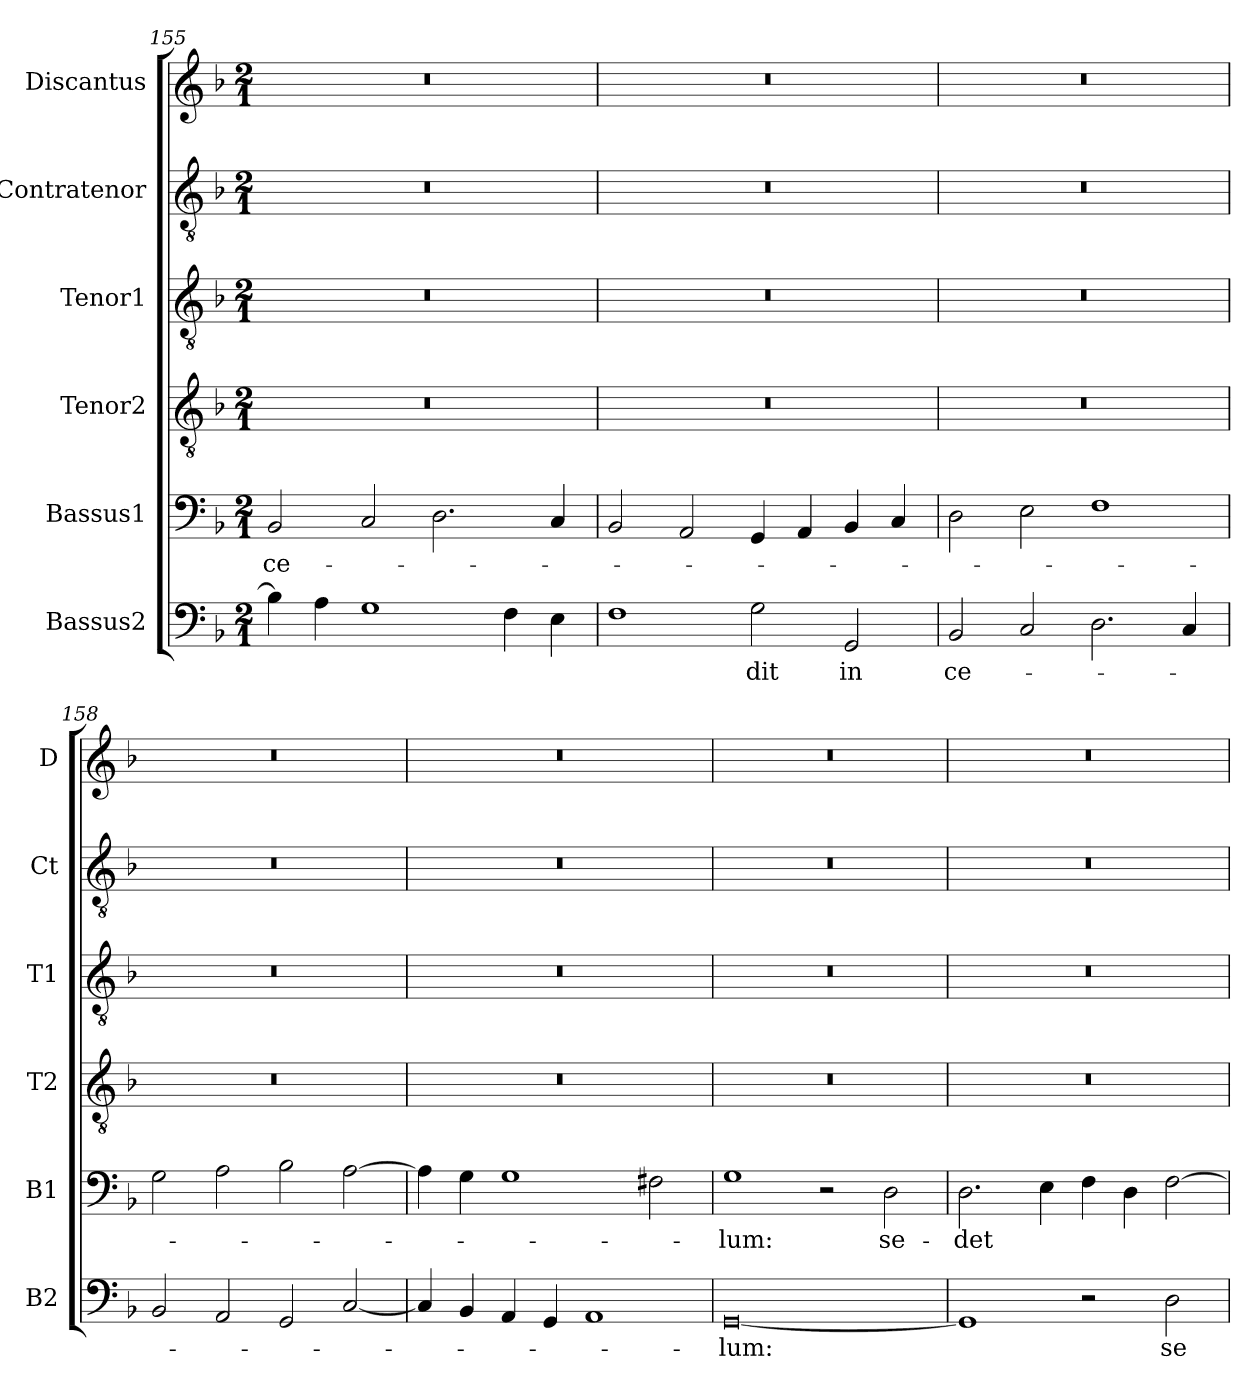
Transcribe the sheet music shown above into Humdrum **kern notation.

**kern	**text	**kern	**text	**kern	**kern	**kern	**kern
*part6	*part6	*part5	*part5	*part4	*part3	*part2	*part1
*staff6	*staff6	*staff5	*staff5	*staff4	*staff3	*staff2	*staff1
*I"Bassus2	*	*I"Bassus1	*	*I"Tenor2	*I"Tenor1	*I"Contratenor	*I"Discantus
*I'B2	*	*I'B1	*	*I'T2	*I'T1	*I'Ct	*I'D
*clefF4	*	*clefF4	*	*clefGv2	*clefGv2	*clefGv2	*clefG2
*k[b-]	*	*k[b-]	*	*k[b-]	*k[b-]	*k[b-]	*k[b-]
*M2/1	*	*M2/1	*	*M2/1	*M2/1	*M2/1	*M2/1
=155	=155	=155	=155	=155	=155	=155	=155
4B-\]	.	2BB-/	ce-	0r	0r	0r	0r
4A\	.	.	.	.	.	.	.
1G	.	2C/	.	.	.	.	.
.	.	2.D\	.	.	.	.	.
4F\	.	.	.	.	.	.	.
4E\	.	4C/	.	.	.	.	.
=156	=156	=156	=156	=156	=156	=156	=156
1F	.	2BB-/	.	0r	0r	0r	0r
.	.	2AA/	.	.	.	.	.
2G\	-dit	4GG/	.	.	.	.	.
.	.	4AA/	.	.	.	.	.
2GG/	in	4BB-/	.	.	.	.	.
.	.	4C/	.	.	.	.	.
=157	=157	=157	=157	=157	=157	=157	=157
2BB-/	ce-	2D\	.	0r	0r	0r	0r
2C/	.	2E\	.	.	.	.	.
2.D\	.	1F	.	.	.	.	.
4C/	.	.	.	.	.	.	.
=158	=158	=158	=158	=158	=158	=158	=158
2BB-/	.	2G\	.	0r	0r	0r	0r
2AA/	.	2A\	.	.	.	.	.
2GG/	.	2B-\	.	.	.	.	.
[2C/	.	[2A\	.	.	.	.	.
=159	=159	=159	=159	=159	=159	=159	=159
4C/]	.	4A\]	.	0r	0r	0r	0r
4BB-/	.	4G\	.	.	.	.	.
4AA/	.	1G	.	.	.	.	.
4GG/	.	.	.	.	.	.	.
1AA	.	.	.	.	.	.	.
.	.	2F#X\	.	.	.	.	.
=160	=160	=160	=160	=160	=160	=160	=160
[0GG	-lum:	1G	-lum:	0r	0r	0r	0r
.	.	2r	.	.	.	.	.
.	.	2D\	se-	.	.	.	.
=161	=161	=161	=161	=161	=161	=161	=161
1GG]	.	2.D\	-det	0r	0r	0r	0r
.	.	4E\	.	.	.	.	.
2r	.	4F\	.	.	.	.	.
.	.	4D\	.	.	.	.	.
2D\	se-	[2F\	.	.	.	.	.
=	=	=	=	=	=	=	=
*-	*-	*-	*-	*-	*-	*-	*-
